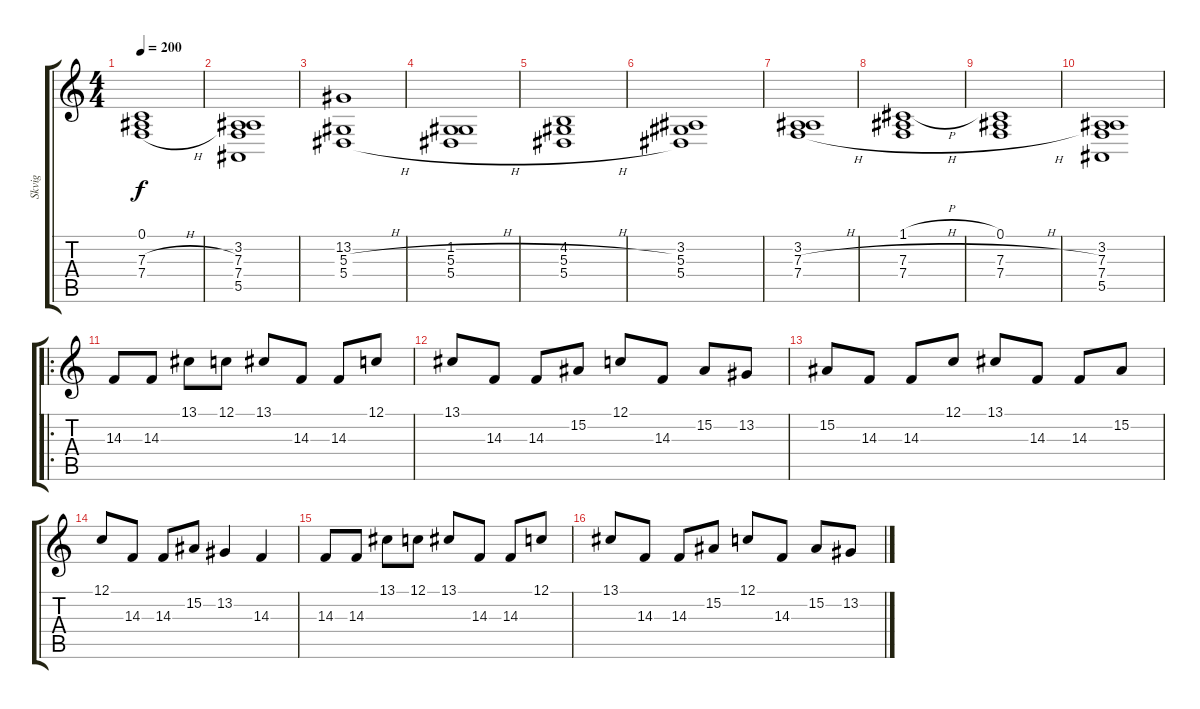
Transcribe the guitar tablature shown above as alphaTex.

\track ("Skvig" "Skvig") {instrument tremolostrings}
\staff {score tabs}
\tuning (C4 G3 Eb3 Bb2 F2 C2) {hide}
\ts (4 4)
\tempo 200
\clef g2
\ks c
(0.1 7.3{h} 7.4{h}).1{dy f} |
(3.2 7.3 7.4 5.5).1 |
(13.2 5.3{h} 5.4{h}).1 |
(1.2 5.3{h} 5.4{h}).1 |
(4.2 5.3{h} 5.4{h}).1 |
(3.2 5.3 5.4).1 |
(3.2 7.3{h} 7.4{h}).1 |
(1.1{h} 7.3{h} 7.4{h}).1 |
(0.1 7.3{h} 7.4{h}).1 |
(3.2 7.3 7.4 5.5).1 |
\ro
14.3.8 14.3.8 13.1.8 12.1.8 13.1.8 14.3.8 14.3.8 12.1.8 |
13.1.8 14.3.8 14.3.8 15.2.8 12.1.8 14.3.8 15.2.8 13.2.8 |
15.2.8 14.3.8 14.3.8 12.1.8 13.1.8 14.3.8 14.3.8 15.2.8 |
12.1.8 14.3.8 14.3.8 15.2.8 13.2.4 14.3.4 |
14.3.8 14.3.8 13.1.8 12.1.8 13.1.8 14.3.8 14.3.8 12.1.8 |
13.1.8 14.3.8 14.3.8 15.2.8 12.1.8 14.3.8 15.2.8 13.2.8
